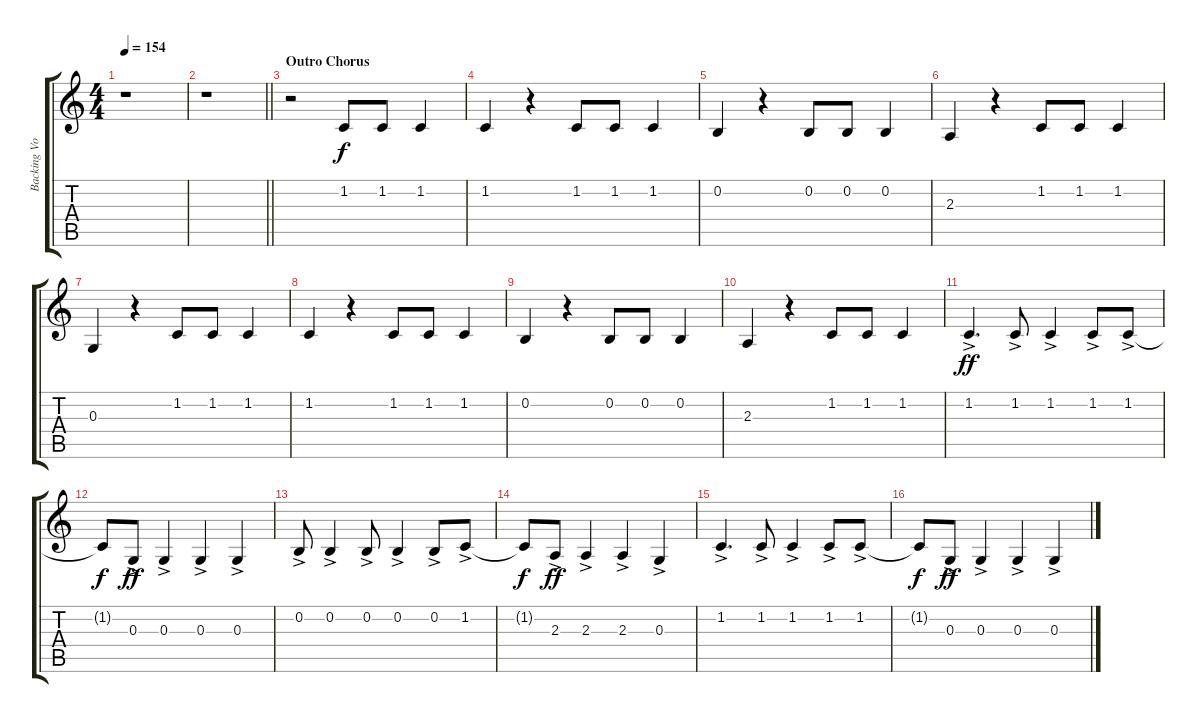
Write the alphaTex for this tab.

\track ("Backing Vocals - Mark " "Backing Vo") {instrument violin}
\staff {score tabs}
\tuning (E4 B3 G3 D3 A2 E2) {hide}
\ts (4 4)
\tempo 154
\clef g2
\ks c
r.1{dy f} |
\barLineRight lightlight
r.1 |
\section ("" "Outro Chorus ")
r.2 1.2.8 1.2.8 1.2.4 |
1.2.4 r.4 1.2.8 1.2.8 1.2.4 |
0.2.4 r.4 0.2.8 0.2.8 0.2.4 |
2.3.4 r.4 1.2.8 1.2.8 1.2.4 |
0.3.4 r.4 1.2.8 1.2.8 1.2.4 |
1.2.4 r.4 1.2.8 1.2.8 1.2.4 |
0.2.4 r.4 0.2.8 0.2.8 0.2.4 |
2.3.4 r.4 1.2.8 1.2.8 1.2.4 |
1.2{ac}.4{d dy ff} 1.2{ac}.8 1.2{ac}.4 1.2{ac}.8 1.2{ac}.8 |
1.2{t}.8{dy f} 0.3{ac}.8{dy ff} 0.3{ac}.4 0.3{ac}.4 0.3{ac}.4 |
0.2{ac}.8 0.2{ac}.4 0.2{ac}.8 0.2{ac}.4 0.2{ac}.8 1.2{ac}.8 |
1.2{t}.8{dy f} 2.3{ac}.8{dy ff} 2.3{ac}.4 2.3{ac}.4 0.3{ac}.4 |
1.2{ac}.4{d} 1.2{ac}.8 1.2{ac}.4 1.2{ac}.8 1.2{ac}.8 |
1.2{t}.8{dy f} 0.3{ac}.8{dy ff} 0.3{ac}.4 0.3{ac}.4 0.3{ac}.4
